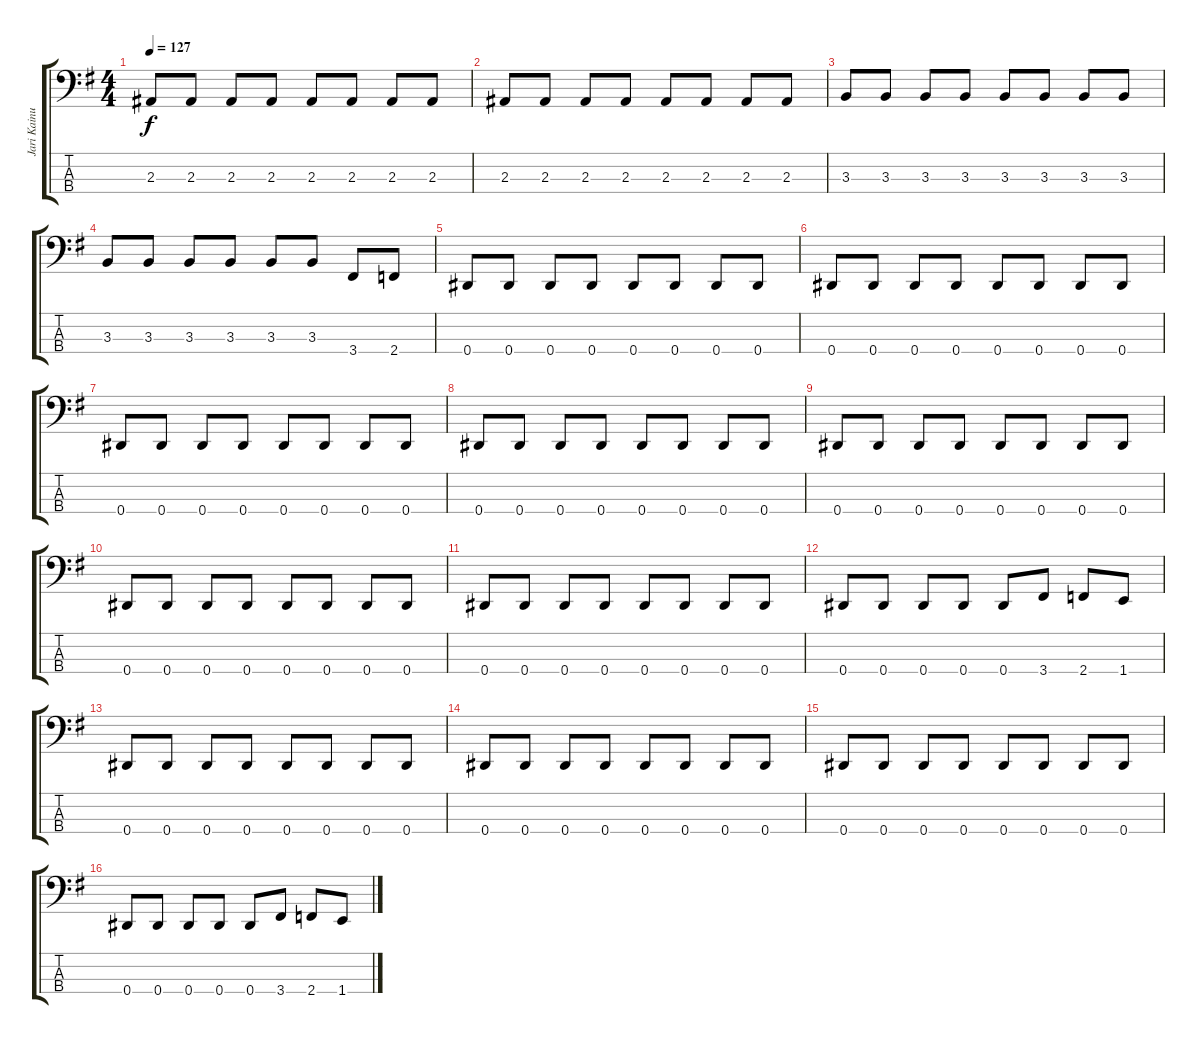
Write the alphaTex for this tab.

\track ("Jari Kainulainen" "Jari Kainu") {instrument electricbassfinger}
\staff {score tabs}
\tuning (Gb2 Db2 Ab1 Eb1) {hide}
\ts (4 4)
\tempo 127
\clef f4
\ks g
2.3.8{dy f} 2.3.8 2.3.8 2.3.8 2.3.8 2.3.8 2.3.8 2.3.8 |
2.3.8 2.3.8 2.3.8 2.3.8 2.3.8 2.3.8 2.3.8 2.3.8 |
3.3.8 3.3.8 3.3.8 3.3.8 3.3.8 3.3.8 3.3.8 3.3.8 |
3.3.8 3.3.8 3.3.8 3.3.8 3.3.8 3.3.8 3.4.8 2.4.8 |
0.4.8 0.4.8 0.4.8 0.4.8 0.4.8 0.4.8 0.4.8 0.4.8 |
0.4.8 0.4.8 0.4.8 0.4.8 0.4.8 0.4.8 0.4.8 0.4.8 |
0.4.8 0.4.8 0.4.8 0.4.8 0.4.8 0.4.8 0.4.8 0.4.8 |
0.4.8 0.4.8 0.4.8 0.4.8 0.4.8 0.4.8 0.4.8 0.4.8 |
0.4.8 0.4.8 0.4.8 0.4.8 0.4.8 0.4.8 0.4.8 0.4.8 |
0.4.8 0.4.8 0.4.8 0.4.8 0.4.8 0.4.8 0.4.8 0.4.8 |
0.4.8 0.4.8 0.4.8 0.4.8 0.4.8 0.4.8 0.4.8 0.4.8 |
0.4.8 0.4.8 0.4.8 0.4.8 0.4.8 3.4.8 2.4.8 1.4.8 |
0.4.8 0.4.8 0.4.8 0.4.8 0.4.8 0.4.8 0.4.8 0.4.8 |
0.4.8 0.4.8 0.4.8 0.4.8 0.4.8 0.4.8 0.4.8 0.4.8 |
0.4.8 0.4.8 0.4.8 0.4.8 0.4.8 0.4.8 0.4.8 0.4.8 |
0.4.8 0.4.8 0.4.8 0.4.8 0.4.8 3.4.8 2.4.8 1.4.8
